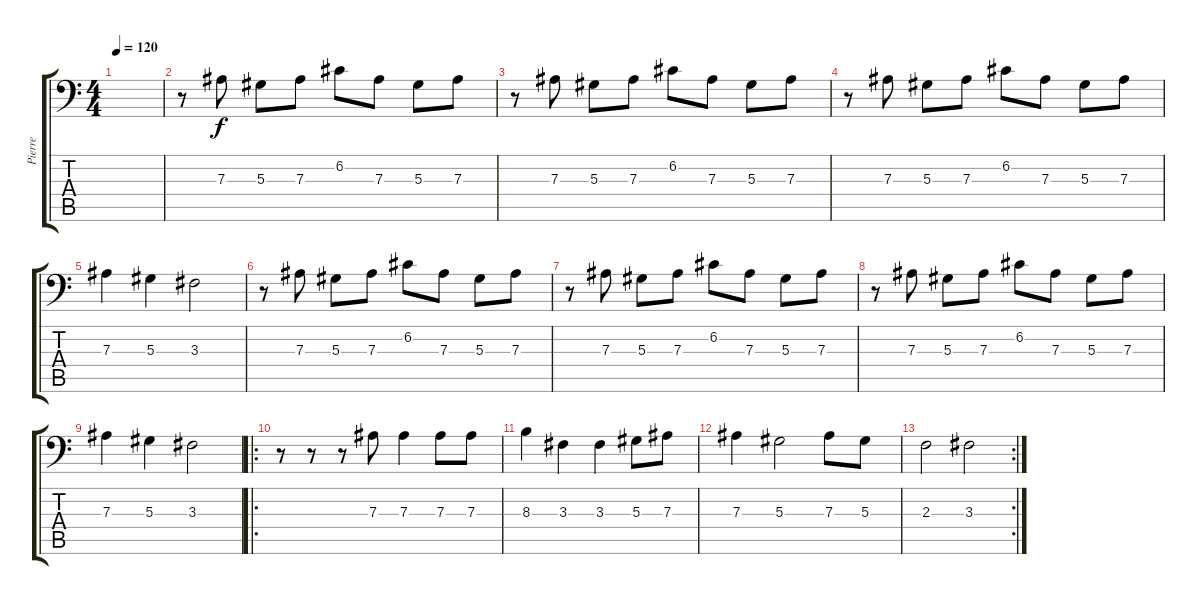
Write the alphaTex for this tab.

\track ("Pierre" "Pierre") {instrument lead1square}
\staff {score tabs}
\tuning (C4 G3 Eb3 Bb2 F2 Bb1) {hide}
\ts (4 4)
\tempo 120
\clef f4
\ks c
|
r.8 7.3.8 5.3.8 7.3.8 6.2.8 7.3.8 5.3.8 7.3.8 |
r.8 7.3.8 5.3.8 7.3.8 6.2.8 7.3.8 5.3.8 7.3.8 |
r.8 7.3.8 5.3.8 7.3.8 6.2.8 7.3.8 5.3.8 7.3.8 |
7.3.4 5.3.4 3.3.2 |
r.8 7.3.8 5.3.8 7.3.8 6.2.8 7.3.8 5.3.8 7.3.8 |
r.8 7.3.8 5.3.8 7.3.8 6.2.8 7.3.8 5.3.8 7.3.8 |
r.8 7.3.8 5.3.8 7.3.8 6.2.8 7.3.8 5.3.8 7.3.8 |
7.3.4 5.3.4 3.3.2 |
\ro
r.8 r.8 r.8 7.3.8 7.3.4 7.3.8 7.3.8 |
8.3.4 3.3.4 3.3.4 5.3.8 7.3.8 |
7.3.4 5.3.2 7.3.8 5.3.8 |
\rc 2
2.3.2 3.3.2
